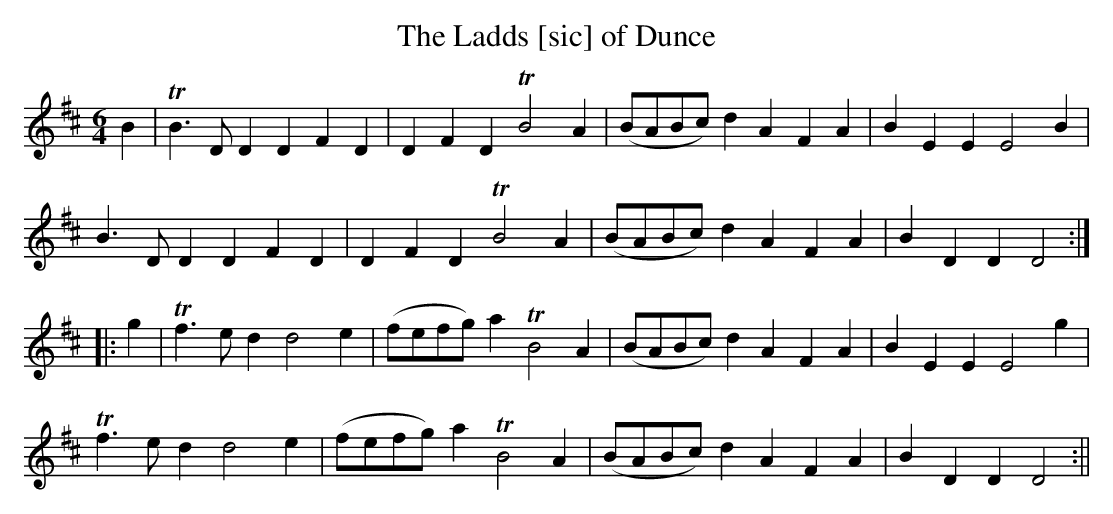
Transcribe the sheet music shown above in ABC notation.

X:1
T:Ladds [sic] of Dunce, The
M:6/4
L:1/8
K:D
B2|TB3D D2 D2F2D2|D2F2D2 TB4A2|(BABc)d2 A2F2A2|B2E2E2 E4B2|
B3DD2 D2F2D2|D2F2D2 TB4A2|(BABc)d2 A2F2A2|B2D2D2 D4:|
|:g2|Tf3ed2 d4e2|(fefg)a2 TB4A2|(BABc)d2 A2F2A2|B2E2E2 E4g2|
Tf3ed2 d4e2|(fefg)a2 TB4A2|(BABc)d2 A2F2A2|B2D2D2 D4:||
